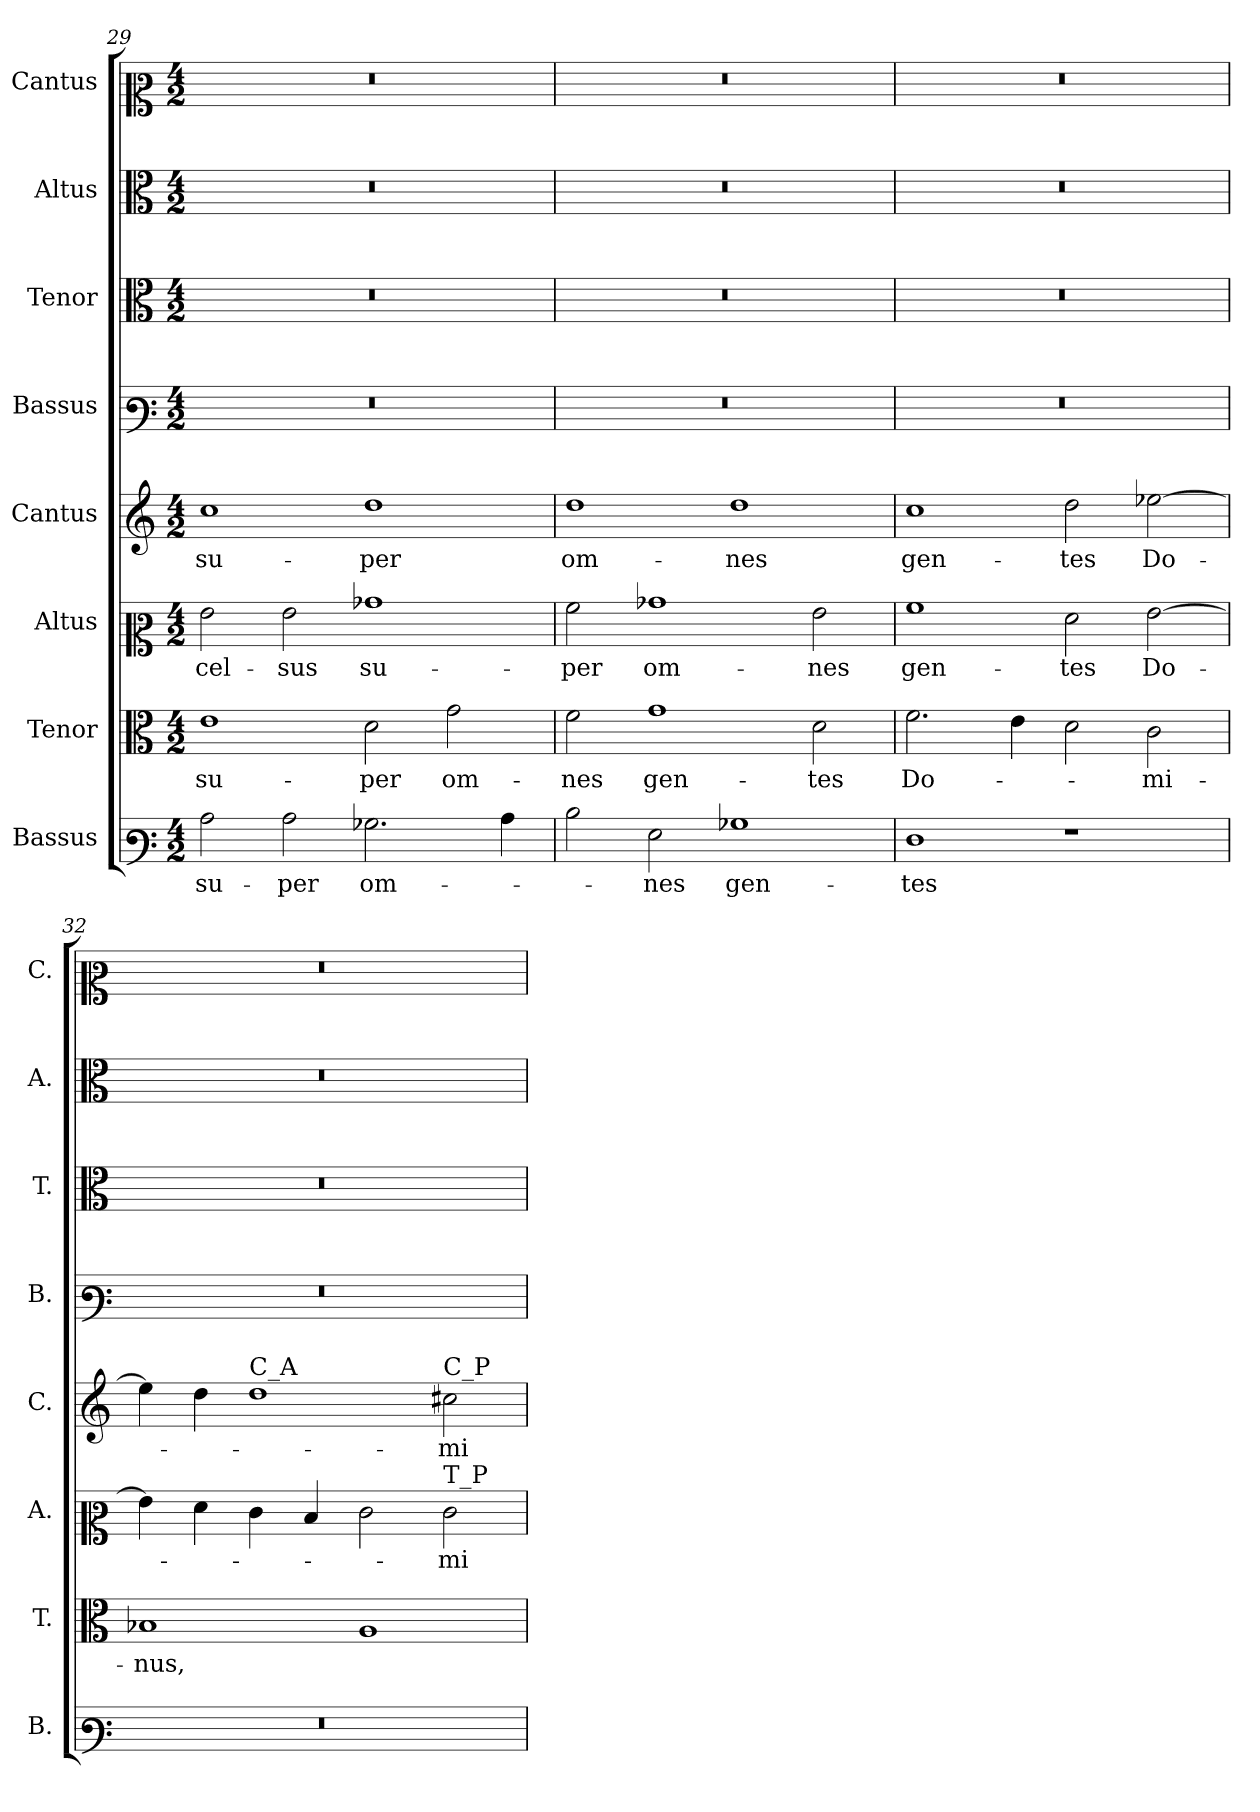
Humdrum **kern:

**kern	**text	**kern	**text	**kern	**text	**kern	**text	**kern	**kern	**kern	**kern
*part8	*part8	*part7	*part7	*part6	*part6	*part5	*part5	*part4	*part3	*part2	*part1
*staff8	*staff8	*staff7	*staff7	*staff6	*staff6	*staff5	*staff5	*staff4	*staff3	*staff2	*staff1
*I"Bassus	*	*I"Tenor	*	*I"Altus	*	*I"Cantus	*	*I"Bassus	*I"Tenor	*I"Altus	*I"Cantus
*I'B.	*	*I'T.	*	*I'A.	*	*I'C.	*	*I'B.	*I'T.	*I'A.	*I'C.
*clefF3	*	*clefC3	*	*clefC2	*	*clefG2	*	*clefF3	*clefC3	*clefC3	*clefC2
*k[]	*	*k[]	*	*k[]	*	*k[]	*	*k[]	*k[]	*k[]	*k[]
*M4/2	*	*M4/2	*	*M4/2	*	*M4/2	*	*M4/2	*M4/2	*M4/2	*M4/2
=29	=29	=29	=29	=29	=29	=29	=29	=29	=29	=29	=29
!	!	!	!	!	!	!	!	!LO:N:vis=1	!LO:N:vis=1	!LO:N:vis=1	!LO:N:vis=1
2c\	su-	1e	su-	2g\	-cel-	1cc	su-	0r	0r	0r	0r
2c\	-per	.	.	2g\	-sus	.	.	.	.	.	.
2.B-X\	om-	2d\	-per	1b-X	su-	1dd	-per	.	.	.	.
.	.	2g\	om-	.	.	.	.	.	.	.	.
4c\	.	.	.	.	.	.	.	.	.	.	.
=30	=30	=30	=30	=30	=30	=30	=30	=30	=30	=30	=30
!	!	!	!	!	!	!	!	!LO:N:vis=1	!LO:N:vis=1	!LO:N:vis=1	!LO:N:vis=1
2d\	.	2f\	-nes	2a\	-per	1dd	om-	0r	0r	0r	0r
2G\	-nes	1g	gen-	1b-X	om-	.	.	.	.	.	.
1B-X	gen-	.	.	.	.	1dd	-nes	.	.	.	.
.	.	2d\	-tes	2g\	-nes	.	.	.	.	.	.
=31	=31	=31	=31	=31	=31	=31	=31	=31	=31	=31	=31
!	!	!	!	!	!	!	!	!LO:N:vis=1	!LO:N:vis=1	!LO:N:vis=1	!LO:N:vis=1
1F	-tes	2.f\	Do-	1a	gen-	1cc	gen-	0r	0r	0r	0r
.	.	4e\	.	.	.	.	.	.	.	.	.
1r	.	2d\	.	2f\	-tes	2dd\	-tes	.	.	.	.
.	.	2c\	-mi-	[2g\	Do-	[2ee-X\	Do-	.	.	.	.
=32	=32	=32	=32	=32	=32	=32	=32	=32	=32	=32	=32
!LO:N:vis=1	!	!	!	!	!	!	!	!LO:N:vis=1	!LO:N:vis=1	!LO:N:vis=1	!LO:N:vis=1
0r	.	1B-X	-nus,	4g\]	.	4ee-\]	.	0r	0r	0r	0r
.	.	.	.	4f\	.	4dd\	.	.	.	.	.
!	!	!	!	!	!	!LO:TX:a:t=C_A	!	!	!	!	!
.	.	.	.	4e\	.	1dd	.	.	.	.	.
.	.	.	.	4d/	.	.	.	.	.	.	.
.	.	1A	.	2e\	.	.	.	.	.	.	.
!	!	!	!	!	!	!LO:TX:a:t=C_P	!	!	!	!	!
!	!	!	!	!LO:TX:a:t=T_P	!	!	!	!	!	!	!
.	.	.	.	2e\	-mi-	2cc#X\	-mi-	.	.	.	.
=	=	=	=	=	=	=	=	=	=	=	=
*-	*-	*-	*-	*-	*-	*-	*-	*-	*-	*-	*-
